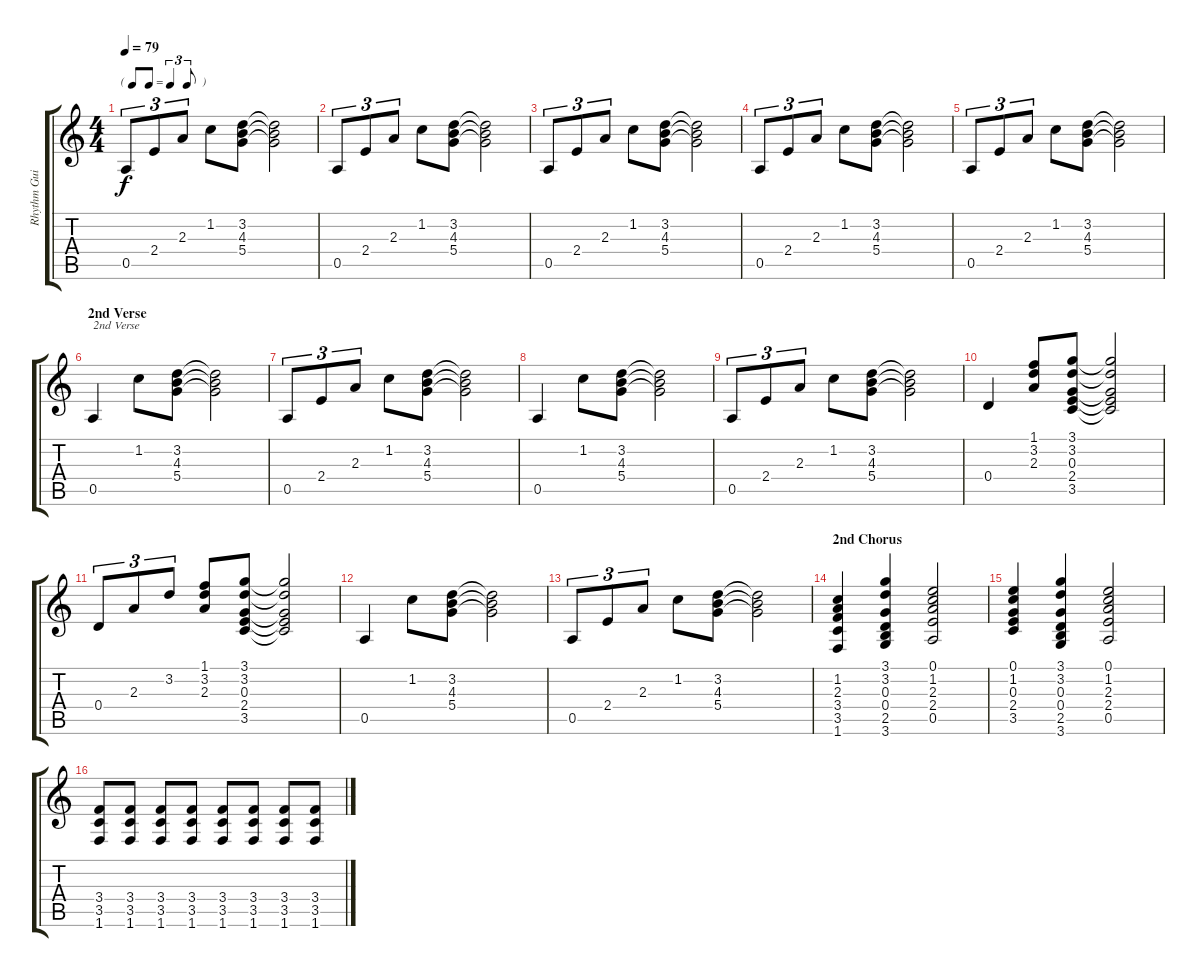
\track ("Rhythm Guitar" "Rhythm Gui") {instrument electricguitarclean}
\staff {score tabs}
\tuning (E4 B3 G3 D3 A2 E2) {hide}
\ts (4 4)
\tf triplet8th
\tempo 79
\clef g2
\ks c
0.5.8{tu (3 2) dy f} 2.4.8{tu (3 2)} 2.3.8{tu (3 2)} 1.2.8 (3.2 4.3 5.4).8 (3.2{t} 4.3{t} 5.4{t}).2 |
0.5.8{tu (3 2)} 2.4.8{tu (3 2)} 2.3.8{tu (3 2)} 1.2.8 (3.2 4.3 5.4).8 (3.2{t} 4.3{t} 5.4{t}).2 |
0.5.8{tu (3 2)} 2.4.8{tu (3 2)} 2.3.8{tu (3 2)} 1.2.8 (3.2 4.3 5.4).8 (3.2{t} 4.3{t} 5.4{t}).2 |
0.5.8{tu (3 2)} 2.4.8{tu (3 2)} 2.3.8{tu (3 2)} 1.2.8 (3.2 4.3 5.4).8 (3.2{t} 4.3{t} 5.4{t}).2 |
0.5.8{tu (3 2)} 2.4.8{tu (3 2)} 2.3.8{tu (3 2)} 1.2.8 (3.2 4.3 5.4).8 (3.2{t} 4.3{t} 5.4{t}).2 |
\section ("" "2nd Verse")
0.5.4{txt "2nd Verse"} 1.2.8 (3.2 4.3 5.4).8 (3.2{t} 4.3{t} 5.4{t}).2 |
0.5.8{tu (3 2)} 2.4.8{tu (3 2)} 2.3.8{tu (3 2)} 1.2.8 (3.2 4.3 5.4).8 (3.2{t} 4.3{t} 5.4{t}).2 |
0.5.4 1.2.8 (3.2 4.3 5.4).8 (3.2{t} 4.3{t} 5.4{t}).2 |
0.5.8{tu (3 2)} 2.4.8{tu (3 2)} 2.3.8{tu (3 2)} 1.2.8 (3.2 4.3 5.4).8 (3.2{t} 4.3{t} 5.4{t}).2 |
0.4.4 (1.1 3.2 2.3).8 (3.1 3.2 0.3 2.4 3.5).8 (3.1{t} 3.2{t} 0.3{t} 2.4{t} 3.5{t}).2 |
0.4.8{tu (3 2)} 2.3.8{tu (3 2)} 3.2.8{tu (3 2)} (1.1 3.2 2.3).8 (3.1 3.2 0.3 2.4 3.5).8 (3.1{t} 3.2{t} 0.3{t} 2.4{t} 3.5{t}).2 |
0.5.4 1.2.8 (3.2 4.3 5.4).8 (3.2{t} 4.3{t} 5.4{t}).2 |
0.5.8{tu (3 2)} 2.4.8{tu (3 2)} 2.3.8{tu (3 2)} 1.2.8 (3.2 4.3 5.4).8 (3.2{t} 4.3{t} 5.4{t}).2 |
\section ("" "2nd Chorus")
(1.2 2.3 3.4 3.5 1.6).4 (3.1 3.2 0.3 0.4 2.5 3.6).4 (0.1 1.2 2.3 2.4 0.5).2 |
(0.1 1.2 0.3 2.4 3.5).4 (3.1 3.2 0.3 0.4 2.5 3.6).4 (0.1 1.2 2.3 2.4 0.5).2 |
(3.4 3.5 1.6).8 (3.4 3.5 1.6).8 (3.4 3.5 1.6).8 (3.4 3.5 1.6).8 (3.4 3.5 1.6).8 (3.4 3.5 1.6).8 (3.4 3.5 1.6).8 (3.4 3.5 1.6).8
